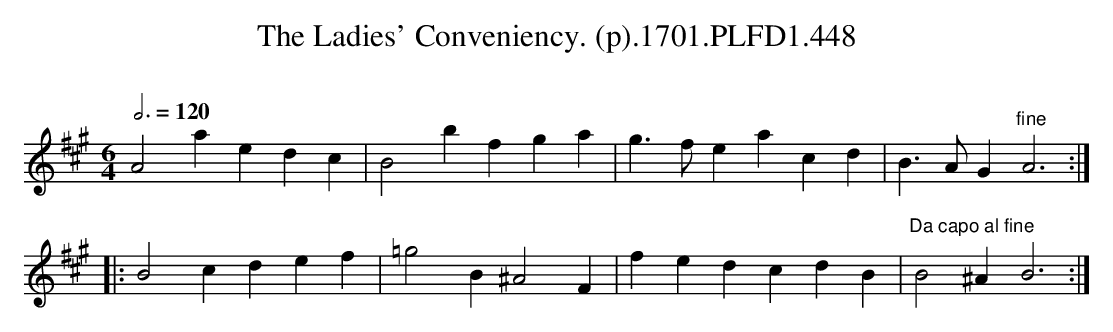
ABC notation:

X:1
T:Ladies' Conveniency. (p).1701.PLFD1.448, The
M:6/4
L:1/4
Q:3/4=120
O:
K:A
A2aedc|B2bfga|g>feacd|B>AG"^fine"A3:|
|:B2cdef|=g2B^A2F|fedcdB|"^Da capo al fine"B2^AB3:|
